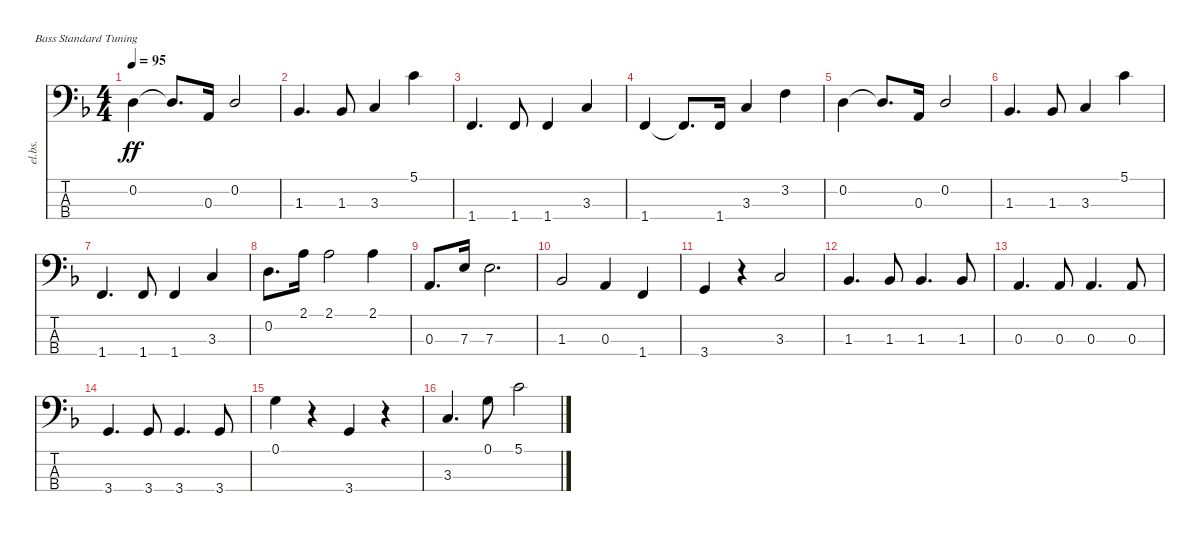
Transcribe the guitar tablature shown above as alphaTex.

\defaultSystemsLayout 4
\bracketExtendMode nobrackets
\track ("Electric Bass" "el.bs.") {defaultSystemsLayout 6 multiBarRest instrument electricbassfinger}
\staff {score tabs}
\tuning (G2 D2 A1 E1)
\ts (4 4)
\tempo 95
\clef f4
\ks f
0.2{acc forcenatural}.4{dy ff beam Down} 0.2{t acc forcenatural}.8{d beam Up} 0.3{acc forcenatural}.16{beam Up} 0.2{acc forcenatural}.2{beam Up} |
1.3{acc b}.4{d beam Up} 1.3{acc b}.8{beam Up} 3.3{acc forcenatural}.4{beam Up} 5.1{acc forcenatural}.4{beam Down} |
1.4{acc forcenatural}.4{d beam Up} 1.4{acc forcenatural}.8{beam Up} 1.4{acc forcenatural}.4{beam Up} 3.3{acc forcenatural}.4{beam Up} |
1.4{acc forcenatural}.4{beam Up} 1.4{t acc forcenatural}.8{d beam Up} 1.4{acc forcenatural}.16{beam Up} 3.3{acc forcenatural}.4{beam Up} 3.2{acc forcenatural}.4{beam Down} |
0.2{acc forcenatural}.4{beam Down} 0.2{t acc forcenatural}.8{d beam Up} 0.3{acc forcenatural}.16{beam Up} 0.2{acc forcenatural}.2{beam Up} |
1.3{acc b}.4{d beam Up} 1.3{acc b}.8{beam Up} 3.3{acc forcenatural}.4{beam Up} 5.1{acc forcenatural}.4{beam Down} |
1.4{acc forcenatural}.4{d beam Up} 1.4{acc forcenatural}.8{beam Up} 1.4{acc forcenatural}.4{beam Up} 3.3{acc forcenatural}.4{beam Up} |
0.2{acc forcenatural}.8{d beam Down} 2.1{acc forcenatural}.16{beam Down} 2.1{acc forcenatural}.2{beam Down} 2.1{acc forcenatural}.4{beam Down} |
0.3{acc forcenatural}.8{d beam Up} 7.3{acc forcenatural}.16{beam Up} 7.3{acc forcenatural}.2{d beam Down} |
1.3{acc b}.2{beam Up} 0.3{acc forcenatural}.4{beam Up} 1.4{acc forcenatural}.4{beam Up} |
3.4{acc forcenatural}.4{beam Up} r.4{beam Down} 3.3{acc forcenatural}.2{beam Up} |
1.3{acc b}.4{d beam Up} 1.3{acc b}.8{beam Up} 1.3{acc b}.4{d beam Up} 1.3{acc b}.8{beam Up} |
0.3{acc forcenatural}.4{d beam Up} 0.3{acc forcenatural}.8{beam Up} 0.3{acc forcenatural}.4{d beam Up} 0.3{acc forcenatural}.8{beam Up} |
3.4{acc forcenatural}.4{d beam Up} 3.4{acc forcenatural}.8{beam Up} 3.4{acc forcenatural}.4{d beam Up} 3.4{acc forcenatural}.8{beam Up} |
0.1{acc forcenatural}.4{beam Down} r.4{beam Down} 3.4{acc forcenatural}.4{beam Up} r.4{beam Down} |
3.3{acc forcenatural}.4{d beam Up} 0.1{acc forcenatural}.8{beam Down} 5.1{acc forcenatural}.2{beam Down}
